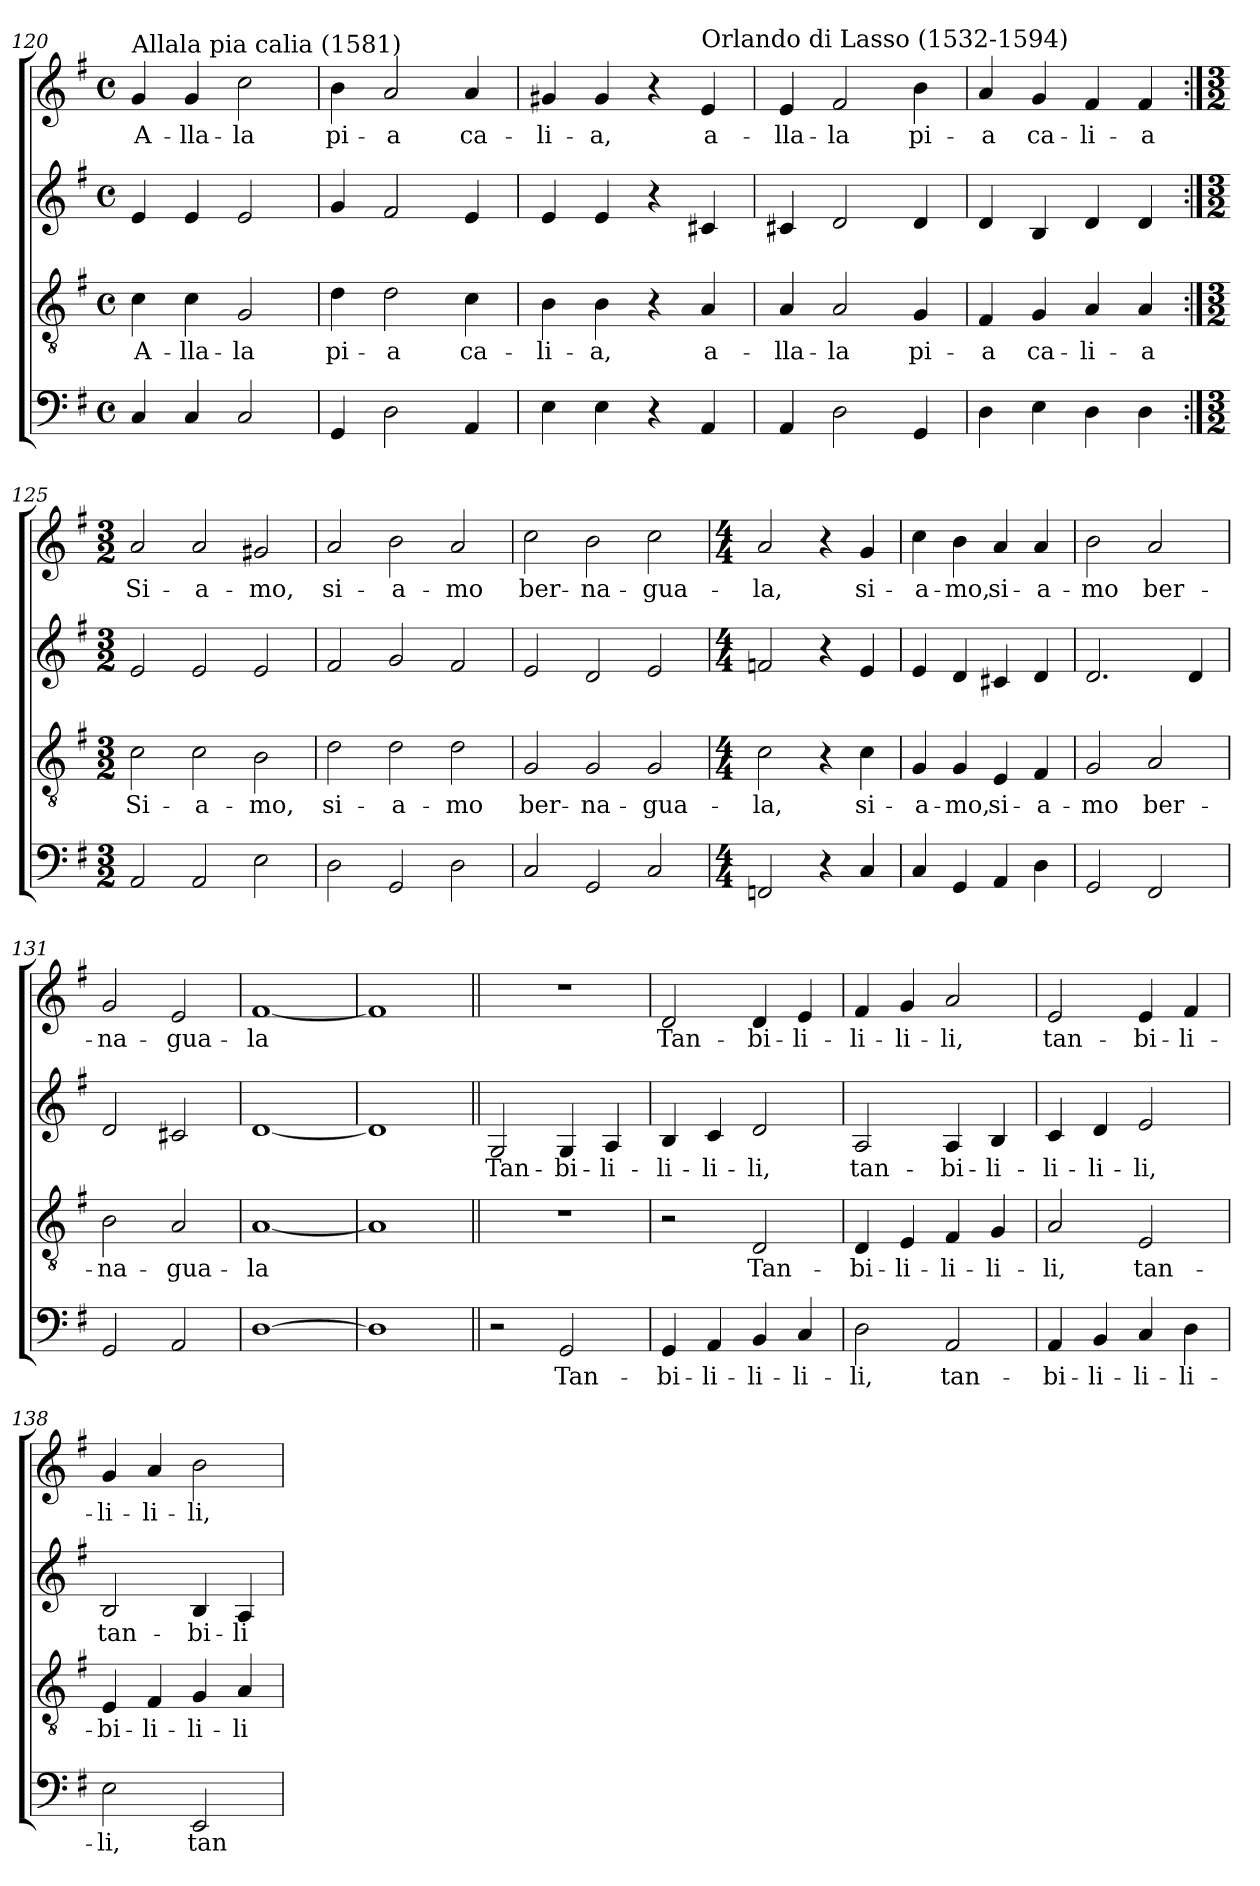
**kern	**text	**kern	**text	**kern	**text	**kern	**text
*part4	*part4	*part3	*part3	*part2	*part2	*part1	*part1
*staff4	*staff4	*staff3	*staff3	*staff2	*staff2	*staff1	*staff1
*clefF4	*	*clefGv2	*	*clefG2	*	*clefG2	*
*k[f#]	*	*k[f#]	*	*k[f#]	*	*k[f#]	*
*G:	*	*G:	*	*G:	*	*G:	*
*M4/4	*	*M4/4	*	*M4/4	*	*M4/4	*
*met(c)	*	*met(c)	*	*met(c)	*	*met(c)	*
=120	=120	=120	=120	=120	=120	=120	=120
!	!	!	!	!	!	!LO:TX:a:t=Allala pia calia (1581)	!
!	!	!	!LO:LY:b	!	!	!	!LO:LY:b
4C/	.	4c\	A-	4e/	.	4g/	A-
!	!	!	!LO:LY:b	!	!	!	!LO:LY:b
4C/	.	4c\	-lla-	4e/	.	4g/	-lla-
!	!	!	!LO:LY:b	!	!	!	!LO:LY:b
2C/	.	2G/	-la	2e/	.	2cc\	-la
=121	=121	=121	=121	=121	=121	=121	=121
!	!	!	!LO:LY:b	!	!	!	!LO:LY:b
4GG/	.	4d\	pi-	4g/	.	4b\	pi-
!	!	!	!LO:LY:b	!	!	!	!LO:LY:b
2D\	.	2d\	-a	2f#/	.	2a/	-a
!	!	!	!LO:LY:b	!	!	!	!LO:LY:b
4AA/	.	4c\	ca-	4e/	.	4a/	ca-
=122	=122	=122	=122	=122	=122	=122	=122
!	!	!	!LO:LY:b	!	!	!	!LO:LY:b
4E\	.	4B\	-li-	4e/	.	4g#X/	-li-
!	!	!	!LO:LY:b	!	!	!	!LO:LY:b
4E\	.	4B\	-a,	4e/	.	4g#/	-a,
4r	.	4r	.	4r	.	4r	.
!	!	!	!	!	!	!LO:TX:a:t=Orlando di Lasso (1532-1594)	!
!	!	!	!LO:LY:b	!	!	!	!LO:LY:b
4AA/	.	4A/	a-	4c#X/	.	4e/	a-
=123	=123	=123	=123	=123	=123	=123	=123
!	!	!	!LO:LY:b	!	!	!	!LO:LY:b
4AA/	.	4A/	-lla-	4c#X/	.	4e/	-lla-
!	!	!	!LO:LY:b	!	!	!	!LO:LY:b
2D\	.	2A/	-la	2d/	.	2f#/	-la
!	!	!	!LO:LY:b	!	!	!	!LO:LY:b
4GG/	.	4G/	pi-	4d/	.	4b\	pi-
=124	=124	=124	=124	=124	=124	=124	=124
!	!	!	!LO:LY:b	!	!	!	!LO:LY:b
4D\	.	4F#/	-a	4d/	.	4a/	-a
!	!	!	!LO:LY:b	!	!	!	!LO:LY:b
4E\	.	4G/	ca-	4B/	.	4g/	ca-
!	!	!	!LO:LY:b	!	!	!	!LO:LY:b
4D\	.	4A/	-li-	4d/	.	4f#/	-li-
!	!	!	!LO:LY:b	!	!	!	!LO:LY:b
4D\	.	4A/	-a	4d/	.	4f#/	-a
=125:|!	=125:|!	=125:|!	=125:|!	=125:|!	=125:|!	=125:|!	=125:|!
*M3/2	*	*M3/2	*	*M3/2	*	*M3/2	*
!	!	!	!LO:LY:b	!	!	!	!LO:LY:b
2AA/	.	2c\	Si-	2e/	.	2a/	Si-
!	!	!	!LO:LY:b	!	!	!	!LO:LY:b
2AA/	.	2c\	-a-	2e/	.	2a/	-a-
!	!	!	!LO:LY:b	!	!	!	!LO:LY:b
2E\	.	2B\	-mo,	2e/	.	2g#X/	-mo,
!!LO:LB:g=z
=126	=126	=126	=126	=126	=126	=126	=126
!	!	!	!LO:LY:b	!	!	!	!LO:LY:b
2D\	.	2d\	si-	2f#/	.	2a/	si-
!	!	!	!LO:LY:b	!	!	!	!LO:LY:b
2GG/	.	2d\	-a-	2g/	.	2b\	-a-
!	!	!	!LO:LY:b	!	!	!	!LO:LY:b
2D\	.	2d\	-mo	2f#/	.	2a/	-mo
=127	=127	=127	=127	=127	=127	=127	=127
!	!	!	!LO:LY:b	!	!	!	!LO:LY:b
2C/	.	2G/	ber-	2e/	.	2cc\	ber-
!	!	!	!LO:LY:b	!	!	!	!LO:LY:b
2GG/	.	2G/	-na-	2d/	.	2b\	-na-
!	!	!	!LO:LY:b	!	!	!	!LO:LY:b
2C/	.	2G/	-gua-	2e/	.	2cc\	-gua-
=128	=128	=128	=128	=128	=128	=128	=128
*M4/4	*	*M4/4	*	*M4/4	*	*M4/4	*
!	!	!	!LO:LY:b	!	!	!	!LO:LY:b
2FFn/	.	2c\	-la,	2fn/	.	2a/	-la,
4r	.	4r	.	4r	.	4r	.
!	!	!	!LO:LY:b	!	!	!	!LO:LY:b
4C/	.	4c\	si-	4e/	.	4g/	si-
=129	=129	=129	=129	=129	=129	=129	=129
!	!	!	!LO:LY:b	!	!	!	!LO:LY:b
4C/	.	4G/	-a-	4e/	.	4cc\	-a-
!	!	!	!LO:LY:b	!	!	!	!LO:LY:b
4GG/	.	4G/	-mo,	4d/	.	4b\	-mo,
!	!	!	!LO:LY:b	!	!	!	!LO:LY:b
4AA/	.	4E/	si-	4c#X/	.	4a/	si-
!	!	!	!LO:LY:b	!	!	!	!LO:LY:b
4D\	.	4F#/	-a-	4d/	.	4a/	-a-
=130	=130	=130	=130	=130	=130	=130	=130
!	!	!	!LO:LY:b	!	!	!	!LO:LY:b
2GG/	.	2G/	-mo	2.d/	.	2b\	-mo
!	!	!	!LO:LY:b	!	!	!	!LO:LY:b
2FF#/	.	2A/	ber-	.	.	2a/	ber-
.	.	.	.	4d/	.	.	.
=131	=131	=131	=131	=131	=131	=131	=131
!	!	!	!LO:LY:b	!	!	!	!LO:LY:b
2GG/	.	2B\	-na-	2d/	.	2g/	-na-
!	!	!	!LO:LY:b	!	!	!	!LO:LY:b
2AA/	.	2A/	-gua-	2c#X/	.	2e/	-gua-
=132	=132	=132	=132	=132	=132	=132	=132
!	!	!	!LO:LY:b	!	!	!	!LO:LY:b
[1D	.	[1A	-la	[1d	.	[1f#	-la
=133	=133	=133	=133	=133	=133	=133	=133
1D]	.	1A]	.	1d]	.	1f#]	.
!!LO:LB:g=z
=134||	=134||	=134||	=134||	=134||	=134||	=134||	=134||
!	!	!	!	!	!LO:LY:b	!	!
2r	.	1r	.	2G/	Tan-	1r	.
!	!LO:LY:b	!	!	!	!LO:LY:b	!	!
2GG/	Tan-	.	.	4G/	-bi-	.	.
!	!	!	!	!	!LO:LY:b	!	!
.	.	.	.	4A/	-li-	.	.
=135	=135	=135	=135	=135	=135	=135	=135
!	!LO:LY:b	!	!	!	!LO:LY:b	!	!LO:LY:b
4GG/	-bi-	2r	.	4B/	-li-	2d/	Tan-
!	!LO:LY:b	!	!	!	!LO:LY:b	!	!
4AA/	-li-	.	.	4c/	-li-	.	.
!	!LO:LY:b	!	!LO:LY:b	!	!LO:LY:b	!	!LO:LY:b
4BB/	-li-	2D/	Tan-	2d/	-li,	4d/	-bi-
!	!LO:LY:b	!	!	!	!	!	!LO:LY:b
4C/	-li-	.	.	.	.	4e/	-li-
=136	=136	=136	=136	=136	=136	=136	=136
!	!LO:LY:b	!	!LO:LY:b	!	!LO:LY:b	!	!LO:LY:b
2D\	-li,	4D/	-bi-	2A/	tan-	4f#/	-li-
!	!	!	!LO:LY:b	!	!	!	!LO:LY:b
.	.	4E/	-li-	.	.	4g/	-li-
!	!LO:LY:b	!	!LO:LY:b	!	!LO:LY:b	!	!LO:LY:b
2AA/	tan-	4F#/	-li-	4A/	-bi-	2a/	-li,
!	!	!	!LO:LY:b	!	!LO:LY:b	!	!
.	.	4G/	-li-	4B/	-li-	.	.
=137	=137	=137	=137	=137	=137	=137	=137
!	!LO:LY:b	!	!LO:LY:b	!	!LO:LY:b	!	!LO:LY:b
4AA/	-bi-	2A/	-li,	4c/	-li-	2e/	tan-
!	!LO:LY:b	!	!	!	!LO:LY:b	!	!
4BB/	-li-	.	.	4d/	-li-	.	.
!	!LO:LY:b	!	!LO:LY:b	!	!LO:LY:b	!	!LO:LY:b
4C/	-li-	2E/	tan-	2e/	-li,	4e/	-bi-
!	!LO:LY:b	!	!	!	!	!	!LO:LY:b
4D\	-li-	.	.	.	.	4f#/	-li-
=138	=138	=138	=138	=138	=138	=138	=138
!	!LO:LY:b	!	!LO:LY:b	!	!LO:LY:b	!	!LO:LY:b
2E\	-li,	4E/	-bi-	2B/	tan-	4g/	-li-
!	!	!	!LO:LY:b	!	!	!	!LO:LY:b
.	.	4F#/	-li-	.	.	4a/	-li-
!	!LO:LY:b	!	!LO:LY:b	!	!LO:LY:b	!	!LO:LY:b
2EE/	tan-	4G/	-li-	4B/	-bi-	2b\	-li,
!	!	!	!LO:LY:b	!	!LO:LY:b	!	!
.	.	4A/	-li-	4A/	-li-	.	.
=	=	=	=	=	=	=	=
*-	*-	*-	*-	*-	*-	*-	*-
